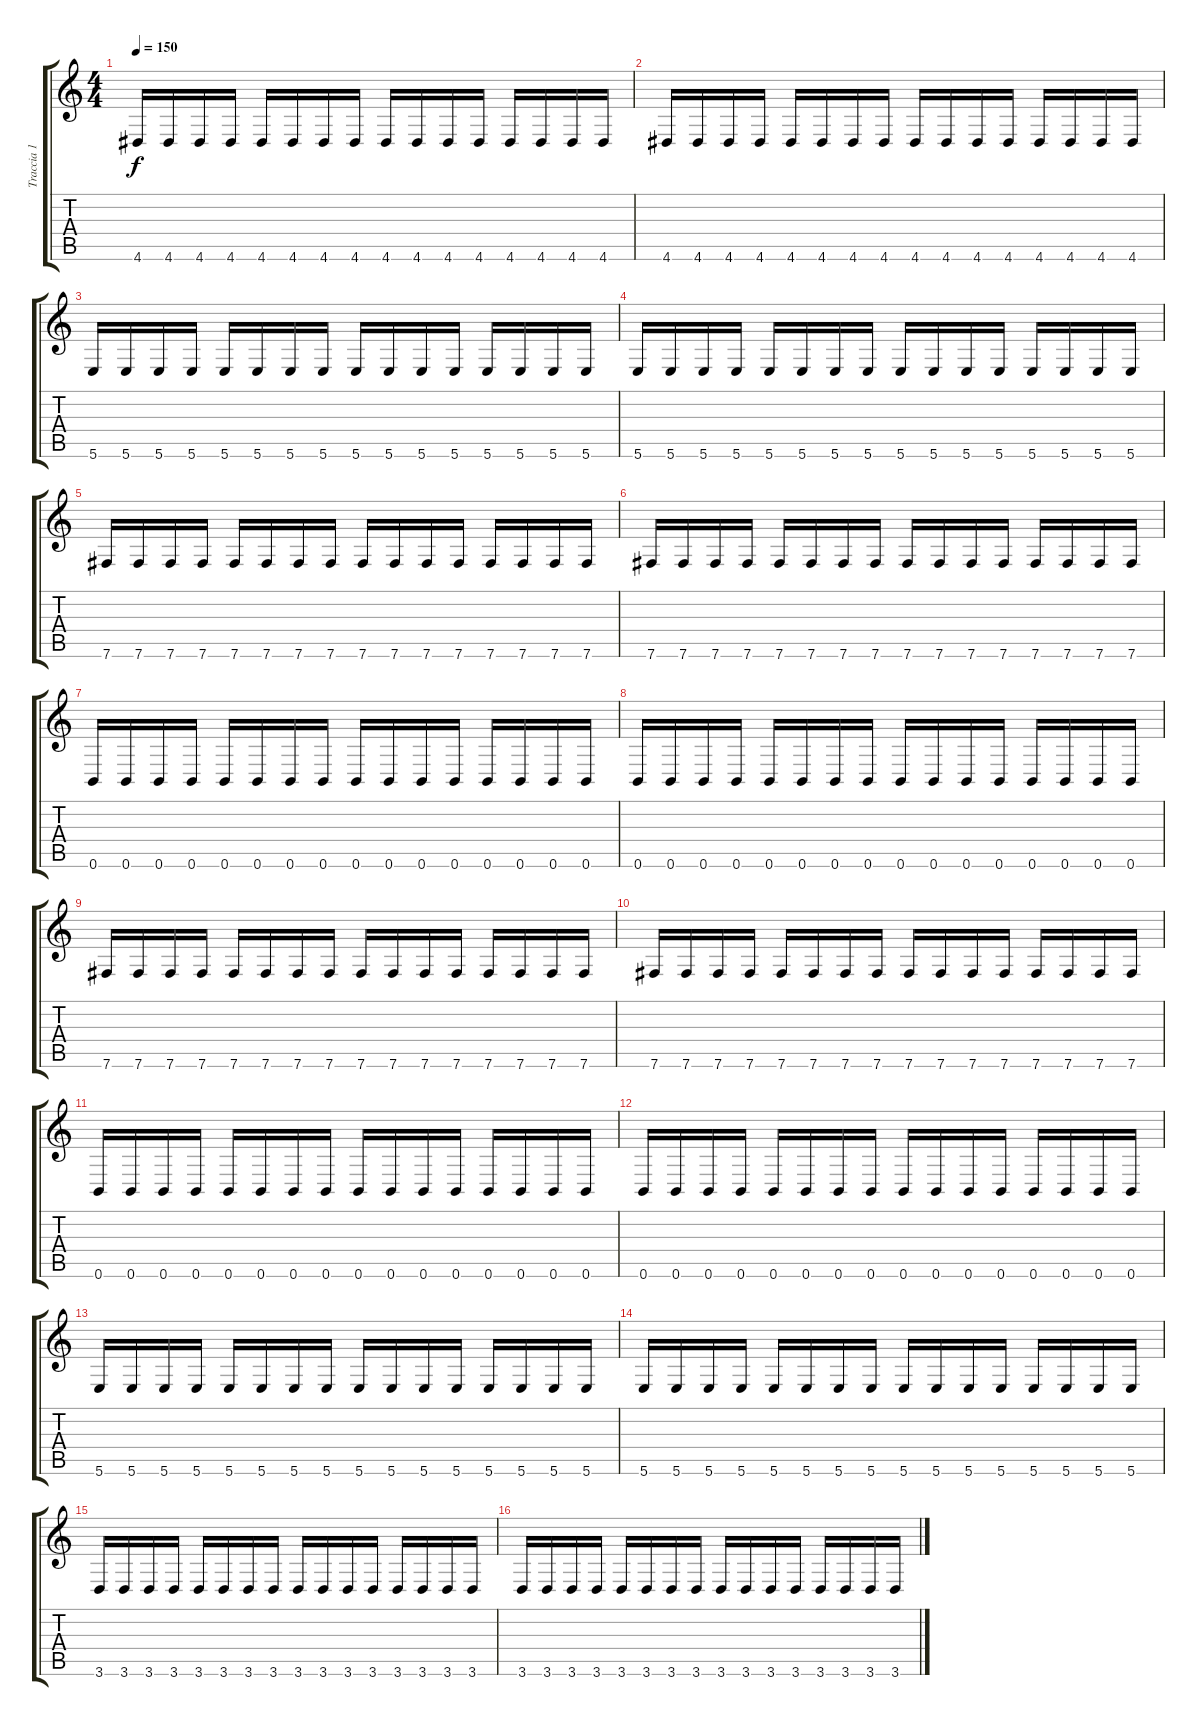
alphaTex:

\track ("Traccia 1" "Traccia 1") {instrument distortionguitar}
\staff {score tabs}
\tuning (B3 Gb3 D3 A2 E2 B1) {hide}
\ts (4 4)
\tempo 150
\clef g2
\ks c
4.6.16{dy f} 4.6.16 4.6.16 4.6.16 4.6.16 4.6.16 4.6.16 4.6.16 4.6.16 4.6.16 4.6.16 4.6.16 4.6.16 4.6.16 4.6.16 4.6.16 |
4.6.16 4.6.16 4.6.16 4.6.16 4.6.16 4.6.16 4.6.16 4.6.16 4.6.16 4.6.16 4.6.16 4.6.16 4.6.16 4.6.16 4.6.16 4.6.16 |
5.6.16 5.6.16 5.6.16 5.6.16 5.6.16 5.6.16 5.6.16 5.6.16 5.6.16 5.6.16 5.6.16 5.6.16 5.6.16 5.6.16 5.6.16 5.6.16 |
5.6.16 5.6.16 5.6.16 5.6.16 5.6.16 5.6.16 5.6.16 5.6.16 5.6.16 5.6.16 5.6.16 5.6.16 5.6.16 5.6.16 5.6.16 5.6.16 |
7.6.16 7.6.16 7.6.16 7.6.16 7.6.16 7.6.16 7.6.16 7.6.16 7.6.16 7.6.16 7.6.16 7.6.16 7.6.16 7.6.16 7.6.16 7.6.16 |
7.6.16 7.6.16 7.6.16 7.6.16 7.6.16 7.6.16 7.6.16 7.6.16 7.6.16 7.6.16 7.6.16 7.6.16 7.6.16 7.6.16 7.6.16 7.6.16 |
0.6.16 0.6.16 0.6.16 0.6.16 0.6.16 0.6.16 0.6.16 0.6.16 0.6.16 0.6.16 0.6.16 0.6.16 0.6.16 0.6.16 0.6.16 0.6.16 |
0.6.16 0.6.16 0.6.16 0.6.16 0.6.16 0.6.16 0.6.16 0.6.16 0.6.16 0.6.16 0.6.16 0.6.16 0.6.16 0.6.16 0.6.16 0.6.16 |
7.6.16 7.6.16 7.6.16 7.6.16 7.6.16 7.6.16 7.6.16 7.6.16 7.6.16 7.6.16 7.6.16 7.6.16 7.6.16 7.6.16 7.6.16 7.6.16 |
7.6.16 7.6.16 7.6.16 7.6.16 7.6.16 7.6.16 7.6.16 7.6.16 7.6.16 7.6.16 7.6.16 7.6.16 7.6.16 7.6.16 7.6.16 7.6.16 |
0.6.16 0.6.16 0.6.16 0.6.16 0.6.16 0.6.16 0.6.16 0.6.16 0.6.16 0.6.16 0.6.16 0.6.16 0.6.16 0.6.16 0.6.16 0.6.16 |
0.6.16 0.6.16 0.6.16 0.6.16 0.6.16 0.6.16 0.6.16 0.6.16 0.6.16 0.6.16 0.6.16 0.6.16 0.6.16 0.6.16 0.6.16 0.6.16 |
5.6.16 5.6.16 5.6.16 5.6.16 5.6.16 5.6.16 5.6.16 5.6.16 5.6.16 5.6.16 5.6.16 5.6.16 5.6.16 5.6.16 5.6.16 5.6.16 |
5.6.16 5.6.16 5.6.16 5.6.16 5.6.16 5.6.16 5.6.16 5.6.16 5.6.16 5.6.16 5.6.16 5.6.16 5.6.16 5.6.16 5.6.16 5.6.16 |
3.6.16 3.6.16 3.6.16 3.6.16 3.6.16 3.6.16 3.6.16 3.6.16 3.6.16 3.6.16 3.6.16 3.6.16 3.6.16 3.6.16 3.6.16 3.6.16 |
3.6.16 3.6.16 3.6.16 3.6.16 3.6.16 3.6.16 3.6.16 3.6.16 3.6.16 3.6.16 3.6.16 3.6.16 3.6.16 3.6.16 3.6.16 3.6.16
